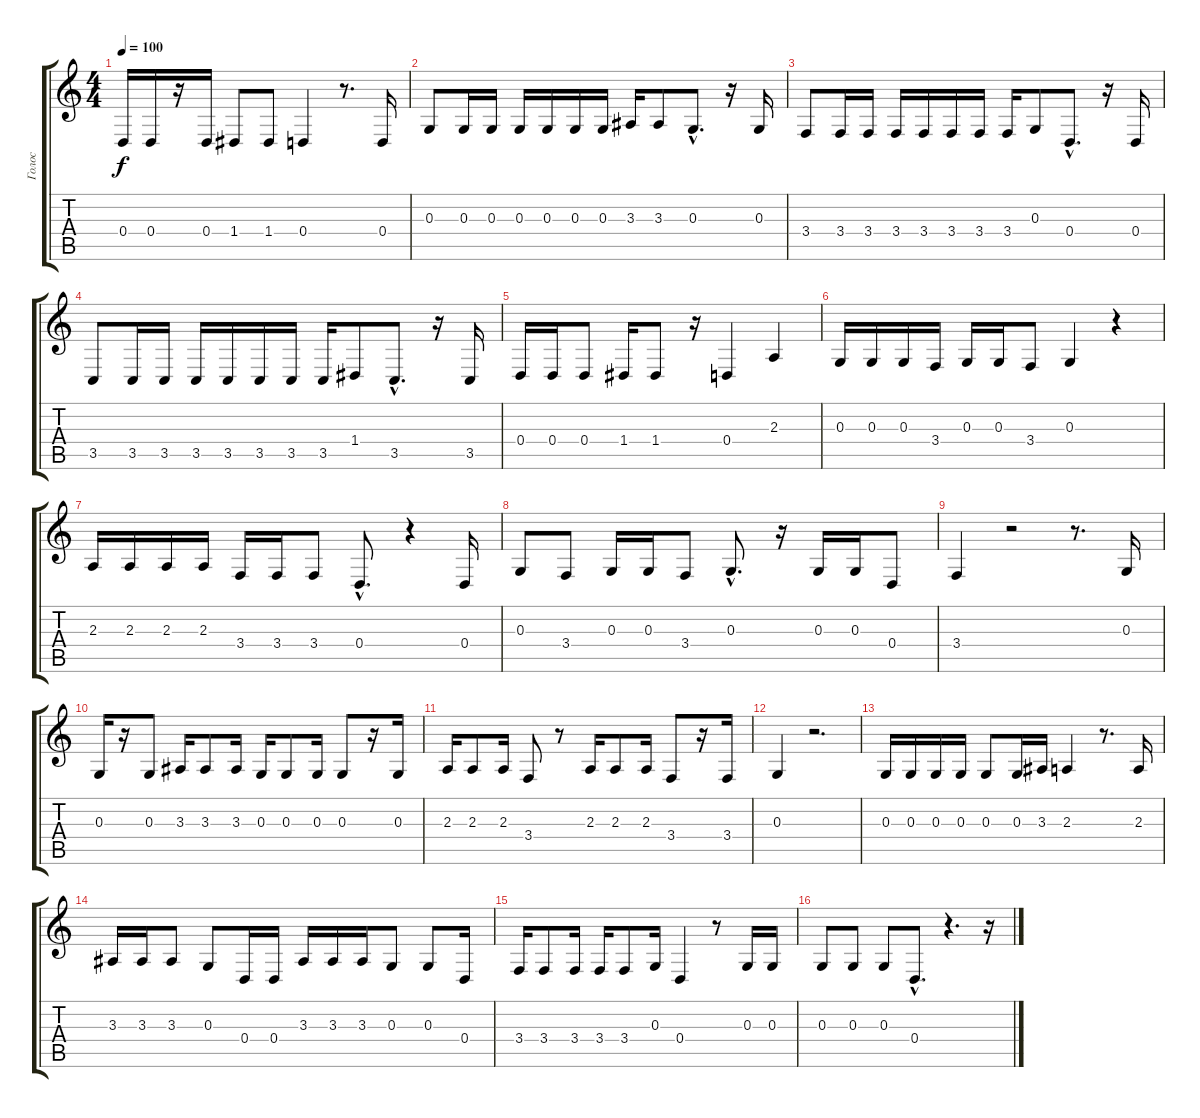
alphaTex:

\track ("Голос" "Голос") {instrument oboe}
\staff {score tabs}
\tuning (E4 B3 G3 D3 A2 E2) {hide}
\ts (4 4)
\tempo 100
\clef g2
\ks c
0.4.16{dy f} 0.4.16 r.16 0.4.16 1.4.8 1.4.8 0.4.4 r.8{d} 0.4.16 |
0.3.8 0.3.16 0.3.16 0.3.16 0.3.16 0.3.16 0.3.16 3.3.16 3.3.8 0.3{hac}.8{d} r.16 0.3.16 |
3.4.8 3.4.16 3.4.16 3.4.16 3.4.16 3.4.16 3.4.16 3.4.16 0.3.8 0.4{hac}.8{d} r.16 0.4.16 |
3.5.8 3.5.16 3.5.16 3.5.16 3.5.16 3.5.16 3.5.16 3.5.16 1.4.8 3.5{hac}.8{d} r.16 3.5.16 |
0.4.16 0.4.16 0.4.8 1.4.16 1.4.8 r.16 0.4.4 2.3.4 |
0.3.16 0.3.16 0.3.16 3.4.16 0.3.16 0.3.16 3.4.8 0.3.4 r.4 |
2.3.16 2.3.16 2.3.16 2.3.16 3.4.16 3.4.16 3.4.8 0.4{hac}.8{d} r.4 0.4.16 |
0.3.8 3.4.8 0.3.16 0.3.16 3.4.8 0.3{hac}.8{d} r.16 0.3.16 0.3.16 0.4.8 |
3.4.4 r.2 r.8{d} 0.3.16 |
0.3.16 r.16 0.3.8 3.3.16 3.3.8 3.3.16 0.3.16 0.3.8 0.3.16 0.3.8 r.16 0.3.16 |
2.3.16 2.3.8 2.3.16 3.4.8 r.8 2.3.16 2.3.8 2.3.16 3.4.8 r.16 3.4.16 |
0.3.4 r.2{d} |
0.3.16 0.3.16 0.3.16 0.3.16 0.3.8 0.3.16 3.3.16 2.3.4 r.8{d} 2.3.16 |
3.3.16 3.3.16 3.3.8 0.3.8 0.4.16 0.4.16 3.3.16 3.3.16 3.3.16 0.3.8 0.3.8 0.4.16 |
3.4.16 3.4.8 3.4.16 3.4.16 3.4.8 0.3.16 0.4.4 r.8 0.3.16 0.3.16 |
0.3.8 0.3.8 0.3.8 0.4{hac}.8{d} r.4{d} r.16
